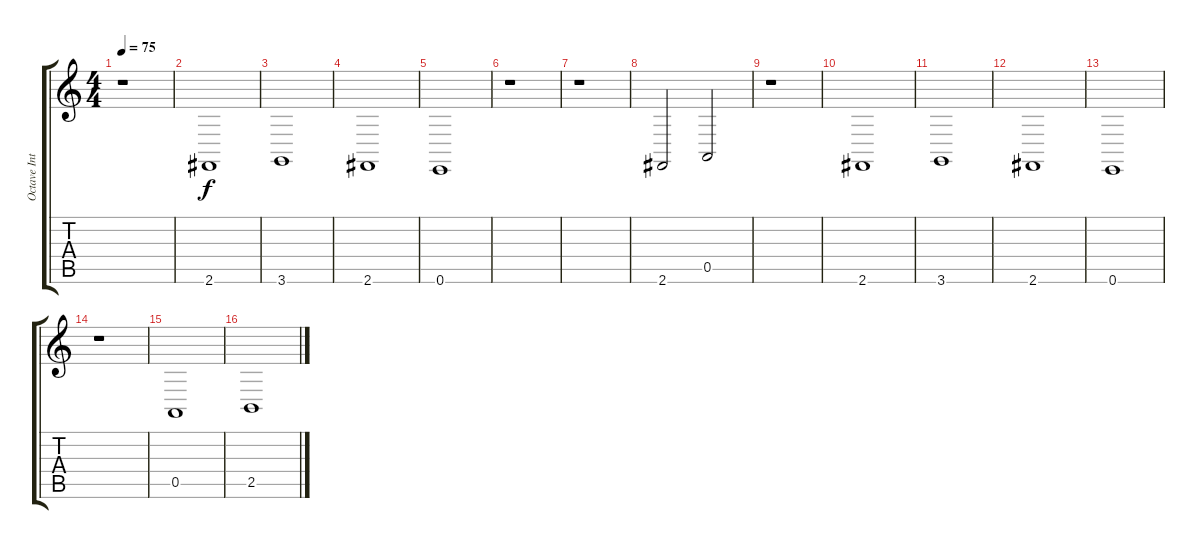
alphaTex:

\track ("Octave Intensifier" "Octave Int") {instrument stringensemble1}
\staff {score tabs}
\tuning (E4 B3 G3 D3 A2 E2) {hide}
\ts (4 4)
\tempo 75
\clef g2
\ks c
r.1{dy f} |
2.6.1 |
3.6.1 |
2.6.1 |
0.6.1 |
r.1 |
r.1 |
2.6.2 0.5.2 |
r.1 |
2.6.1 |
3.6.1 |
2.6.1 |
0.6.1 |
r.1 |
0.5.1 |
2.5.1
